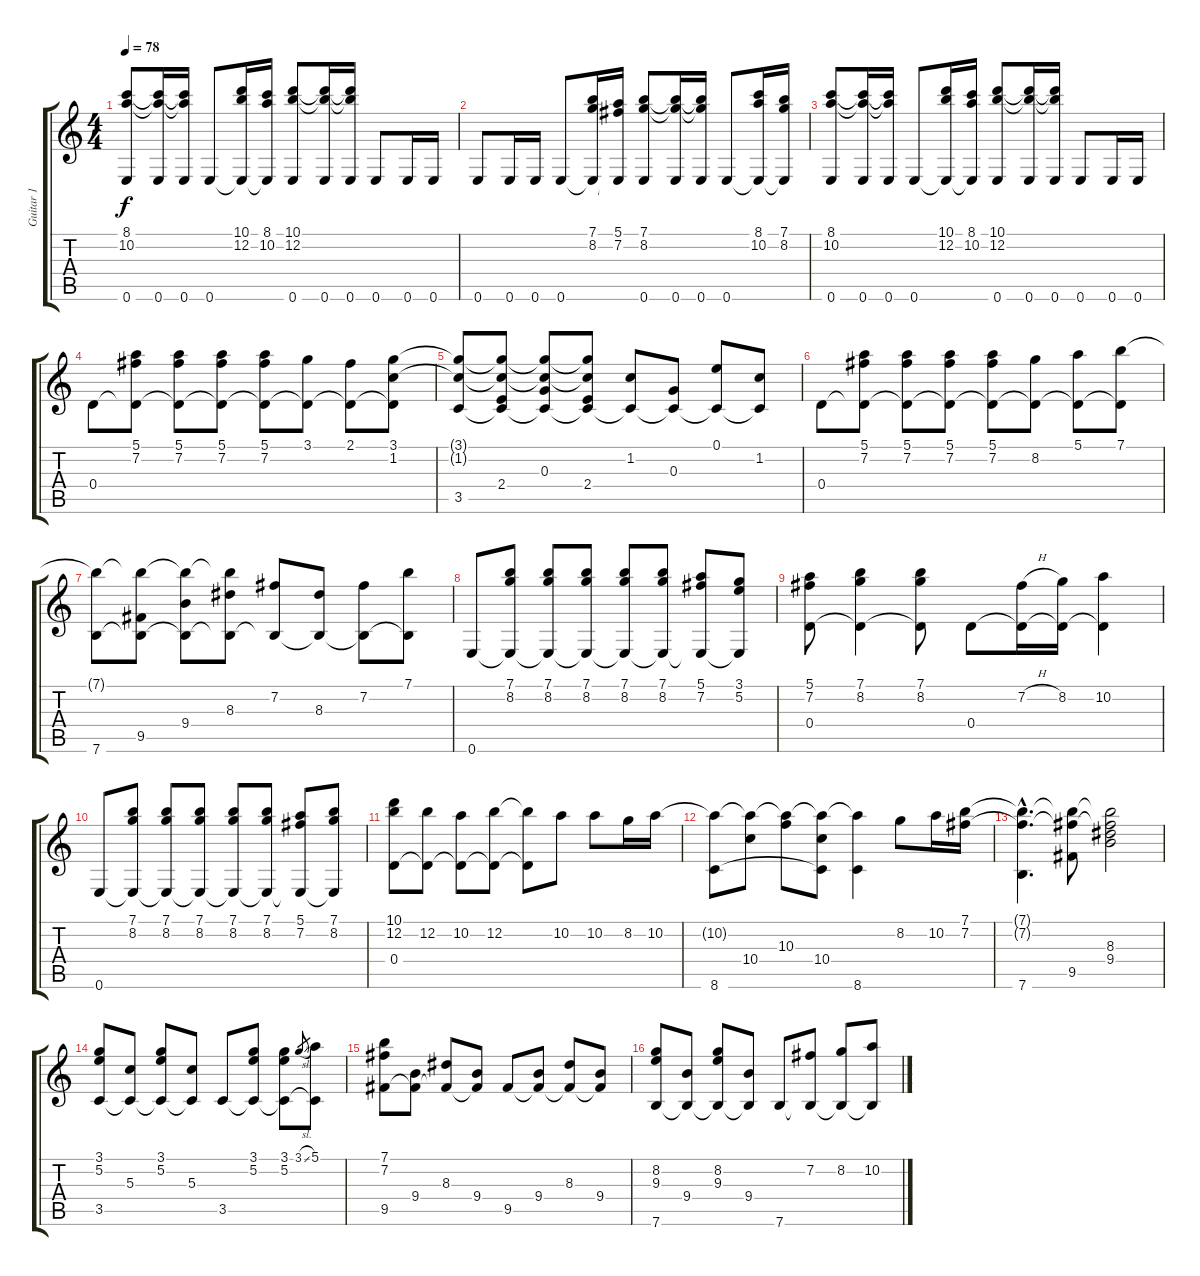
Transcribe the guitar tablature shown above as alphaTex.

\track ("Guitar 1" "Guitar 1") {instrument acousticguitarsteel}
\staff {score tabs}
\tuning (E4 B3 G3 D3 A2 E2) {hide}
\ts (4 4)
\tempo 78
\clef g2
\ks c
(8.1 10.2 0.6).8{dy f} (8.1{t} 10.2{t} 0.6).16 (8.1{t} 10.2{t} 0.6).16 0.6.8 (10.1 12.2 0.6{t}).16 (8.1 10.2 0.6{t}).16 (10.1 12.2 0.6).8 (10.1{t} 12.2{t} 0.6).16 (10.1{t} 12.2{t} 0.6).16 0.6.8 0.6.16 0.6.16 |
0.6.8 0.6.16 0.6.16 0.6.8 (7.1 8.2 0.6{t}).16 (5.1 7.2 0.6{t}).16 (7.1 8.2 0.6).8 (7.1{t} 8.2{t} 0.6).16 (7.1{t} 8.2{t} 0.6).16 0.6.8 (8.1 10.2 0.6{t}).16 (7.1 8.2 0.6{t}).16 |
(8.1 10.2 0.6).8 (8.1{t} 10.2{t} 0.6).16 (8.1{t} 10.2{t} 0.6).16 0.6.8 (10.1 12.2 0.6{t}).16 (8.1 10.2 0.6{t}).16 (10.1 12.2 0.6).8 (10.1{t} 12.2{t} 0.6).16 (10.1{t} 12.2{t} 0.6).16 0.6.8 0.6.16 0.6.16 |
0.4.8 (5.1 7.2 0.4{t}).8 (5.1 7.2 0.4{t}).8 (5.1 7.2 0.4{t}).8 (5.1 7.2 0.4{t}).8 (3.1 0.4{t}).8 (2.1 0.4{t}).8 (3.1 1.2 0.4{t}).8 |
(3.1{t} 1.2{t} 3.5).8 (3.1{t} 1.2{t} 2.4 3.5{t}).8 (3.1{t} 1.2{t} 0.3 3.5{t}).8 (3.1{t} 1.2{t} 2.4 3.5{t}).8 (1.2 3.5{t}).8 (0.3 3.5{t}).8 (0.1 3.5{t}).8 (1.2 3.5{t}).8 |
0.4.8 (5.1 7.2 0.4{t}).8 (5.1 7.2 0.4{t}).8 (5.1 7.2 0.4{t}).8 (5.1 7.2 0.4{t}).8 (8.2 0.4{t}).8 (5.1 0.4{t}).8 (7.1 0.4{t}).8 |
(7.1{t} 7.6).8 (7.1{t} 9.5 7.6{t}).8 (7.1{t} 9.4 7.6{t}).8 (7.1{t} 8.3 7.6{t}).8 (7.2 7.6{t}).8 (8.3 7.6{t}).8 (7.2 7.6{t}).8 (7.1 7.6{t}).8 |
0.6.8 (7.1 8.2 0.6{t}).8 (7.1 8.2 0.6{t}).8 (7.1 8.2 0.6{t}).8 (7.1 8.2 0.6{t}).8 (7.1 8.2 0.6{t}).8 (5.1 7.2 0.6{t}).8 (3.1 5.2 0.6{t}).8 |
(5.1 7.2 0.4).8 (7.1 8.2 0.4{t}).4 (7.1 8.2 0.4{t}).8 0.4.8 (7.2{h} 0.4{t}).16 (8.2 0.4{t}).16 (10.2 0.4{t}).4 |
0.6.8 (7.1 8.2 0.6{t}).8 (7.1 8.2 0.6{t}).8 (7.1 8.2 0.6{t}).8 (7.1 8.2 0.6{t}).8 (7.1 8.2 0.6{t}).8 (5.1 7.2 0.6{t}).8 (7.1 8.2 0.6{t}).8 |
(10.1 12.2 0.4).8 (12.2 0.4{t}).8 (10.2 0.4{t}).8 (12.2 0.4{t}).8 (12.2{t} 0.4{t}).8 10.2.8 10.2.8 8.2.16 10.2.16 |
(10.2{t} 8.6).8 (10.2{t} 10.4).8 (10.2{t} 10.3).8 (10.2{t} 10.4 8.6{t}).8 (10.2{t} 8.6).4 8.2.8 10.2.16 (7.1 7.2).16 |
(7.1{hac t} 7.2{hac t} 7.6{hac}).4{d} (7.1{t} 7.2{t} 9.5).8 (7.1{t} 7.2{t} 8.3 9.4).2 |
(3.1 5.2 3.5).8 (5.3 3.5{t}).8 (3.1 5.2 3.5{t}).8 (5.3 3.5{t}).8 3.5.8 (3.1 5.2 3.5{t}).8 (3.1 5.2 3.5{t}).8 3.1{sl}.8{gr} (5.1 3.5{t}).8 |
(7.1 7.2 9.5).8 (9.4 9.5{t}).8 (8.3 9.5{t}).8 (9.4 9.5{t}).8 9.5.8 (9.4 9.5{t}).8 (8.3 9.5{t}).8 (9.4 9.5{t}).8 |
(8.2 9.3 7.6).8 (9.4 7.6{t}).8 (8.2 9.3 7.6{t}).8 (9.4 7.6{t}).8 7.6.8 (7.2 7.6{t}).8 (8.2 7.6{t}).8 (10.2 7.6{t}).8
